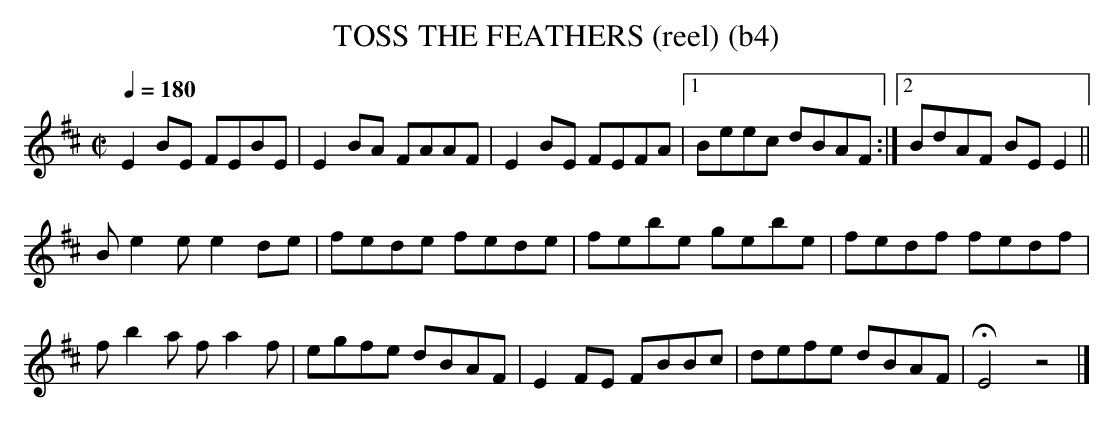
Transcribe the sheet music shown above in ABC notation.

X:1
T:TOSS THE FEATHERS (reel) (b4)
Q:1/4=180
M:C|
L:1/8
K:E dorian
E2BE FEBE|E2BA FAAF|E2BE FEFA|1 Beec dBAF:|2 BdAF BEE2||
Be2e e2de|fede fede|febe gebe|fedf fedf|
fb2a fa2f|egfe dBAF|E2FE FBBc|defe dBAF|HE4z4|]
